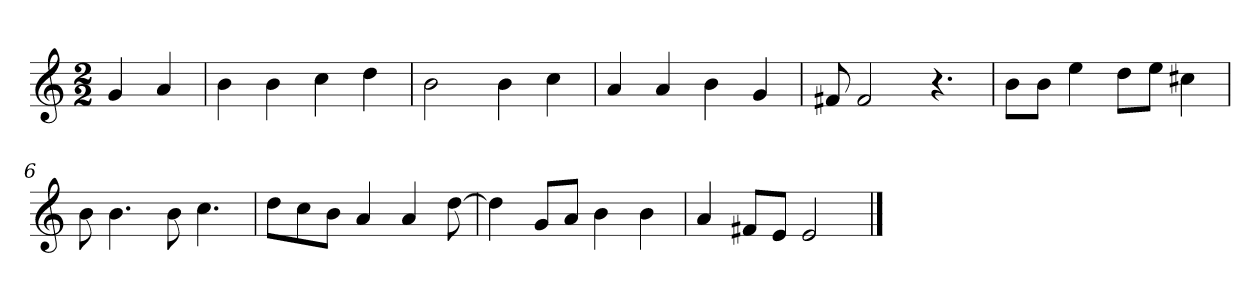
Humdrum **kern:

**kern
*part1
*staff1
*k[]
*M2/2
*MM120
=
4g
4a
=1
4b
4b
4cc
4dd
=2
2b
4b
4cc
=3
4a
4a
4b
4g
=4
8f#X
2f#
4.r
=5
8bL
8bJ
4ee
8ddL
8eeJ
4cc#X
=6
8b
4.b
8b
4.cc
=7
8ddL
8cc
8bJ
4a
4a
[8dd
=8
4dd]
8gL
8aJ
4b
4b
=9
4a
8f#XL
8eJ
2e
==
*-
